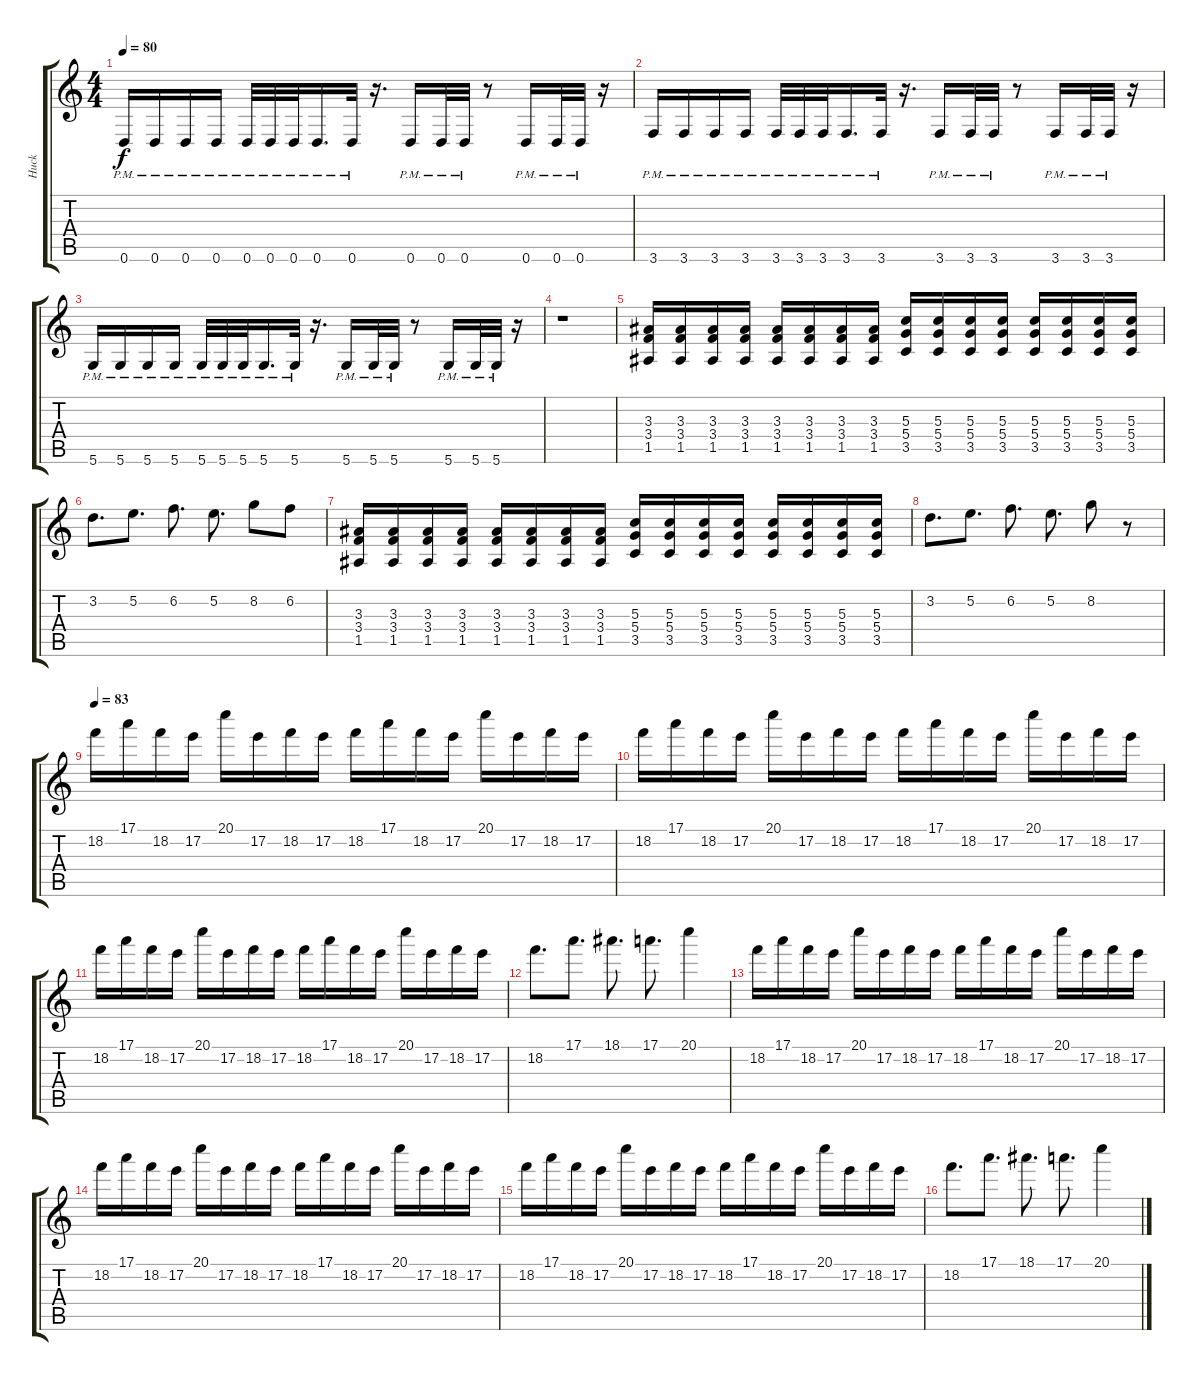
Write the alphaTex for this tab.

\track ("Huck" "Huck") {instrument distortionguitar bank 255}
\staff {score tabs}
\tuning (E4 B3 G3 D3 A2 D2) {hide}
\ts (4 4)
\tempo 80
\clef g2
\ks c
0.6{pm}.16{dy f} 0.6{pm}.16 0.6{pm}.16 0.6{pm}.16 0.6{pm}.32 0.6{pm}.32 0.6{pm}.32 0.6{pm}.16{d} 0.6{pm}.32 r.16{d} 0.6{pm}.16 0.6{pm}.32 0.6{pm}.32 r.8 0.6{pm}.16 0.6{pm}.32 0.6{pm}.32 r.16 |
3.6{pm}.16 3.6{pm}.16 3.6{pm}.16 3.6{pm}.16 3.6{pm}.32 3.6{pm}.32 3.6{pm}.32 3.6{pm}.16{d} 3.6{pm}.32 r.16{d} 3.6{pm}.16 3.6{pm}.32 3.6{pm}.32 r.8 3.6{pm}.16 3.6{pm}.32 3.6{pm}.32 r.16 |
5.6{pm}.16 5.6{pm}.16 5.6{pm}.16 5.6{pm}.16 5.6{pm}.32 5.6{pm}.32 5.6{pm}.32 5.6{pm}.16{d} 5.6{pm}.32 r.16{d} 5.6{pm}.16 5.6{pm}.32 5.6{pm}.32 r.8 5.6{pm}.16 5.6{pm}.32 5.6{pm}.32 r.16 |
r.1 |
(3.3 3.4 1.5).16 (3.3 3.4 1.5).16 (3.3 3.4 1.5).16 (3.3 3.4 1.5).16 (3.3 3.4 1.5).16 (3.3 3.4 1.5).16 (3.3 3.4 1.5).16 (3.3 3.4 1.5).16 (5.3 5.4 3.5).16 (5.3 5.4 3.5).16 (5.3 5.4 3.5).16 (5.3 5.4 3.5).16 (5.3 5.4 3.5).16 (5.3 5.4 3.5).16 (5.3 5.4 3.5).16 (5.3 5.4 3.5).16 |
3.2.8{d} 5.2.8{d} 6.2.8{d} 5.2.8{d} 8.2.8 6.2.8 |
(3.3 3.4 1.5).16 (3.3 3.4 1.5).16 (3.3 3.4 1.5).16 (3.3 3.4 1.5).16 (3.3 3.4 1.5).16 (3.3 3.4 1.5).16 (3.3 3.4 1.5).16 (3.3 3.4 1.5).16 (5.3 5.4 3.5).16 (5.3 5.4 3.5).16 (5.3 5.4 3.5).16 (5.3 5.4 3.5).16 (5.3 5.4 3.5).16 (5.3 5.4 3.5).16 (5.3 5.4 3.5).16 (5.3 5.4 3.5).16 |
3.2.8{d} 5.2.8{d} 6.2.8{d} 5.2.8{d} 8.2.8 r.8 |
\tempo 83
18.2.16 17.1.16 18.2.16 17.2.16 20.1.16 17.2.16 18.2.16 17.2.16 18.2.16 17.1.16 18.2.16 17.2.16 20.1.16 17.2.16 18.2.16 17.2.16 |
18.2.16 17.1.16 18.2.16 17.2.16 20.1.16 17.2.16 18.2.16 17.2.16 18.2.16 17.1.16 18.2.16 17.2.16 20.1.16 17.2.16 18.2.16 17.2.16 |
18.2.16 17.1.16 18.2.16 17.2.16 20.1.16 17.2.16 18.2.16 17.2.16 18.2.16 17.1.16 18.2.16 17.2.16 20.1.16 17.2.16 18.2.16 17.2.16 |
18.2.8{d} 17.1.8{d} 18.1.8{d} 17.1.8{d} 20.1.4 |
18.2.16 17.1.16 18.2.16 17.2.16 20.1.16 17.2.16 18.2.16 17.2.16 18.2.16 17.1.16 18.2.16 17.2.16 20.1.16 17.2.16 18.2.16 17.2.16 |
18.2.16 17.1.16 18.2.16 17.2.16 20.1.16 17.2.16 18.2.16 17.2.16 18.2.16 17.1.16 18.2.16 17.2.16 20.1.16 17.2.16 18.2.16 17.2.16 |
18.2.16 17.1.16 18.2.16 17.2.16 20.1.16 17.2.16 18.2.16 17.2.16 18.2.16 17.1.16 18.2.16 17.2.16 20.1.16 17.2.16 18.2.16 17.2.16 |
18.2.8{d} 17.1.8{d} 18.1.8{d} 17.1.8{d} 20.1.4
